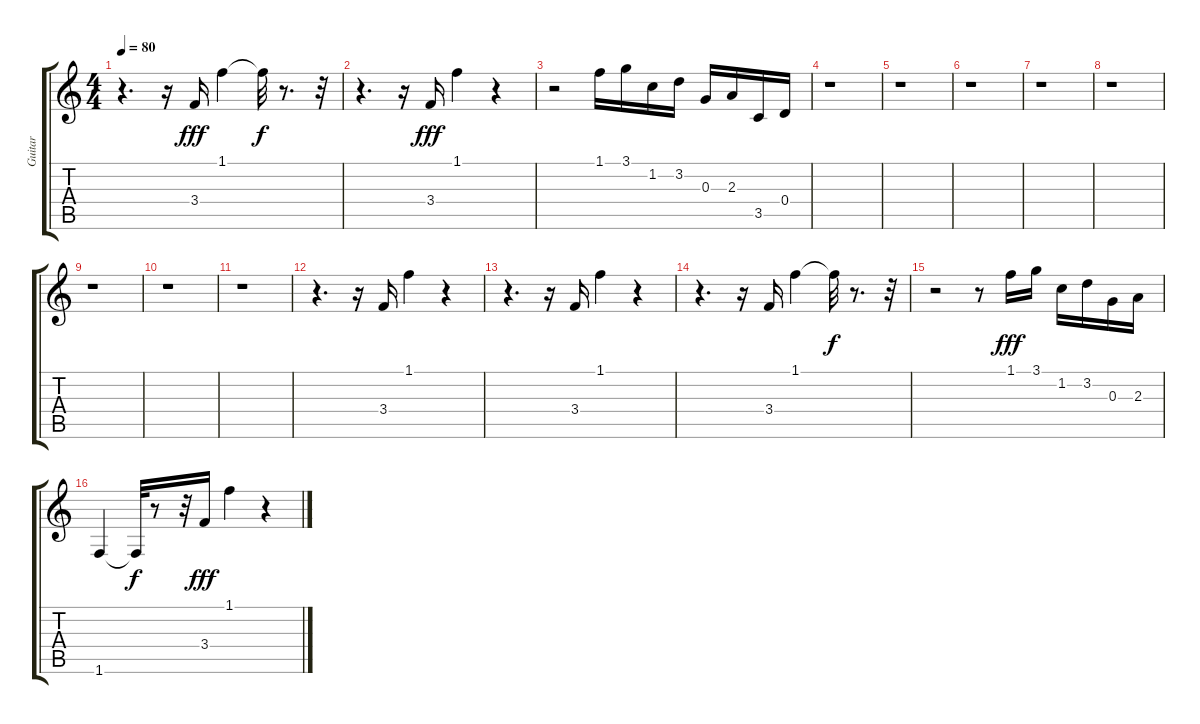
\track ("Guitar" "Guitar") {instrument electricguitarjazz}
\staff {score tabs}
\tuning (E4 B3 G3 D3 A2 E2) {hide}
\ts (4 4)
\tempo 80
\clef g2
\ks c
r.4{d dy fff} r.16 3.4.16 1.1.4 1.1{t}.32{dy f} r.8{d} r.32 |
r.4{d} r.16 3.4.16{dy fff} 1.1.4 r.4 |
r.2 1.1.16 3.1.16 1.2.16 3.2.16 0.3.16 2.3.16 3.5.16 0.4.16 |
r.1 |
r.1 |
r.1 |
r.1 |
r.1 |
r.1 |
r.1 |
r.1 |
r.4{d} r.16 3.4.16 1.1.4 r.4 |
r.4{d} r.16 3.4.16 1.1.4 r.4 |
r.4{d} r.16 3.4.16 1.1.4 1.1{t}.32{dy f} r.8{d} r.32 |
r.2 r.8 1.1.16{dy fff} 3.1.16 1.2.16 3.2.16 0.3.16 2.3.16 |
1.6.4 1.6{t}.32{dy f} r.8 r.32 3.4.16{dy fff} 1.1.4 r.4
